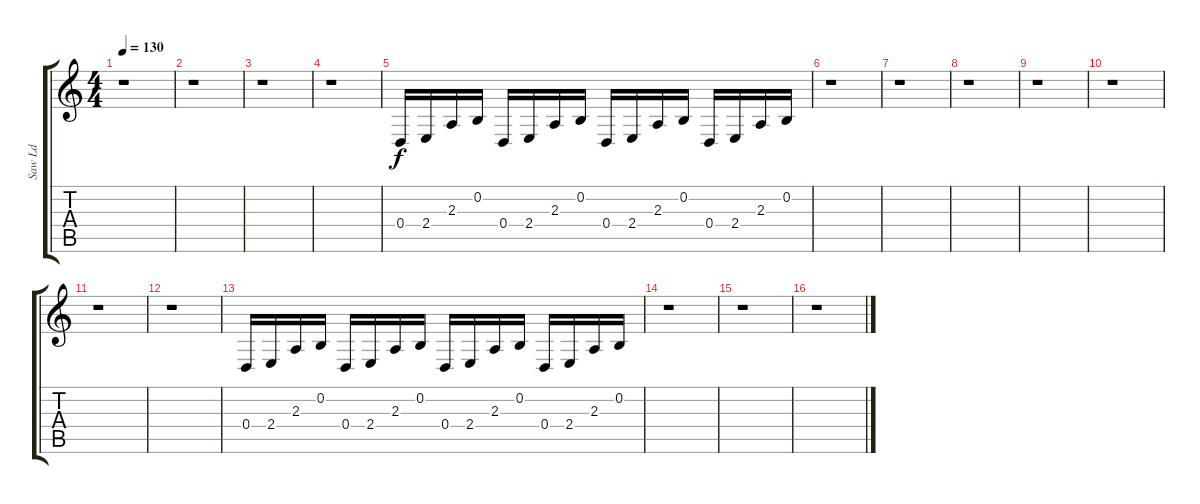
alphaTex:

\track ("Saw Ld" "Saw Ld") {instrument lead2sawtooth}
\staff {score tabs}
\tuning (E4 B3 G3 D3 A2 E2) {hide}
\ts (4 4)
\tempo 130
\clef g2
\ks c
r.1{dy f} |
r.1 |
r.1 |
r.1 |
0.4.16 2.4.16 2.3.16 0.2.16 0.4.16 2.4.16 2.3.16 0.2.16 0.4.16 2.4.16 2.3.16 0.2.16 0.4.16 2.4.16 2.3.16 0.2.16 |
r.1 |
r.1 |
r.1 |
r.1 |
r.1 |
r.1 |
r.1 |
0.4.16 2.4.16 2.3.16 0.2.16 0.4.16 2.4.16 2.3.16 0.2.16 0.4.16 2.4.16 2.3.16 0.2.16 0.4.16 2.4.16 2.3.16 0.2.16 |
r.1 |
r.1 |
r.1
